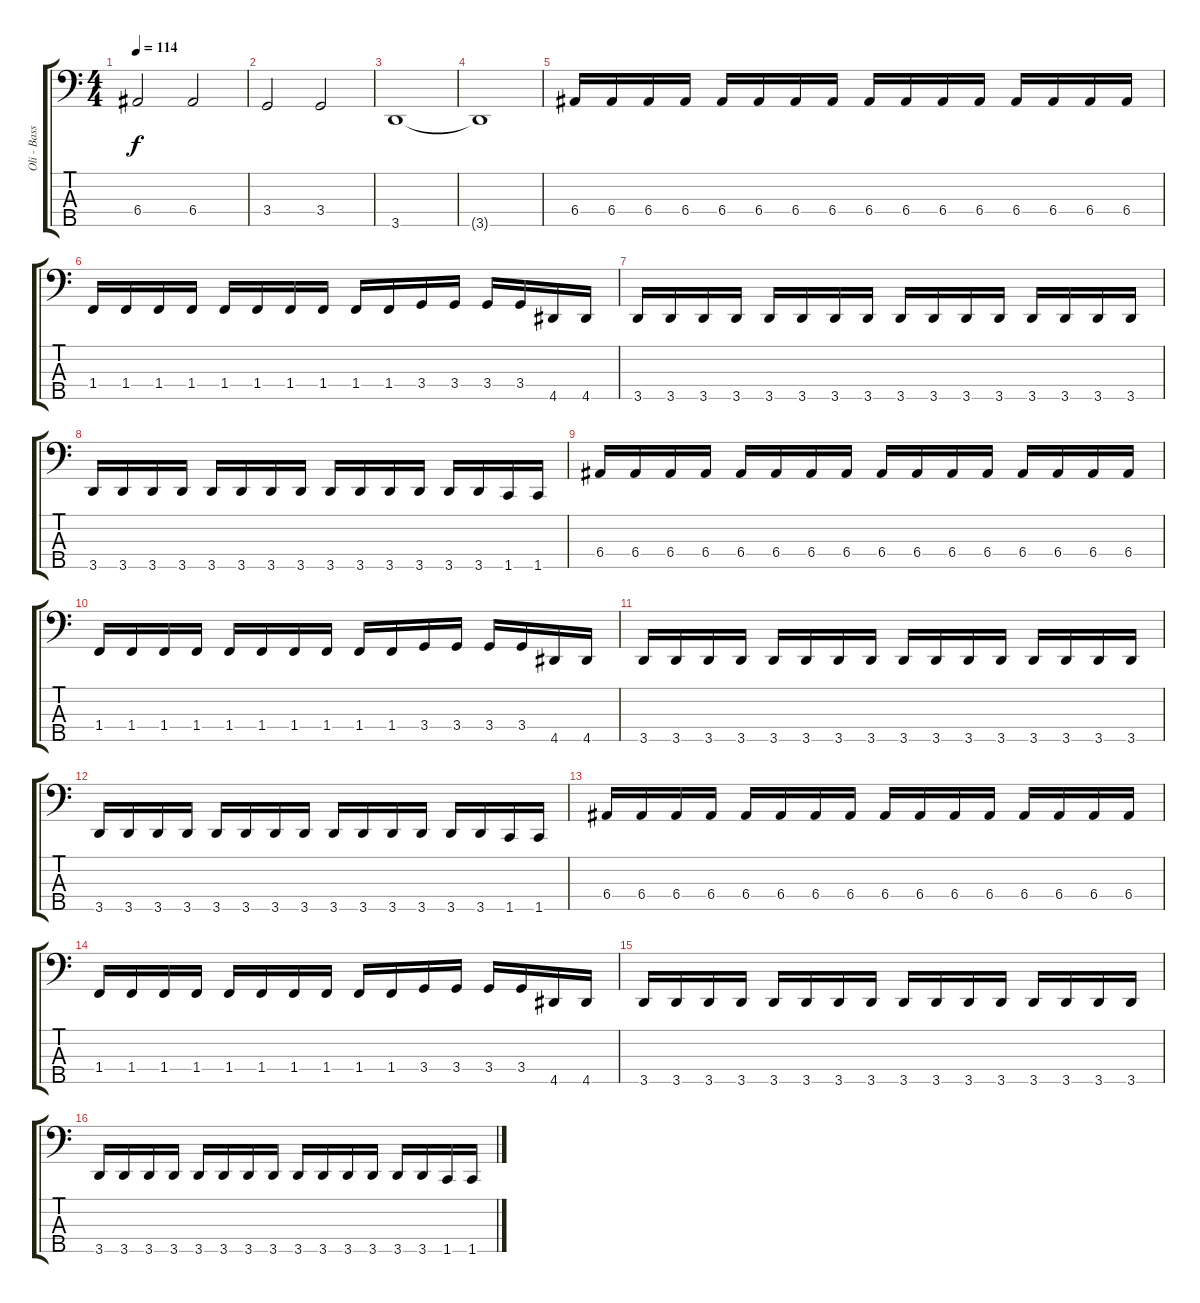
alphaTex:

\track ("Oli - Bass Guitar" "Oli - Bass") {instrument electricbasspick}
\staff {score tabs}
\tuning (G2 D2 A1 E1 B0) {hide}
\ts (4 4)
\tempo 114
\clef f4
\ks c
6.4.2{dy f} 6.4.2 |
3.4.2 3.4.2 |
3.5.1 |
3.5{t}.1 |
6.4.16 6.4.16 6.4.16 6.4.16 6.4.16 6.4.16 6.4.16 6.4.16 6.4.16 6.4.16 6.4.16 6.4.16 6.4.16 6.4.16 6.4.16 6.4.16 |
1.4.16 1.4.16 1.4.16 1.4.16 1.4.16 1.4.16 1.4.16 1.4.16 1.4.16 1.4.16 3.4.16 3.4.16 3.4.16 3.4.16 4.5.16 4.5.16 |
3.5.16 3.5.16 3.5.16 3.5.16 3.5.16 3.5.16 3.5.16 3.5.16 3.5.16 3.5.16 3.5.16 3.5.16 3.5.16 3.5.16 3.5.16 3.5.16 |
3.5.16 3.5.16 3.5.16 3.5.16 3.5.16 3.5.16 3.5.16 3.5.16 3.5.16 3.5.16 3.5.16 3.5.16 3.5.16 3.5.16 1.5.16 1.5.16 |
6.4.16 6.4.16 6.4.16 6.4.16 6.4.16 6.4.16 6.4.16 6.4.16 6.4.16 6.4.16 6.4.16 6.4.16 6.4.16 6.4.16 6.4.16 6.4.16 |
1.4.16 1.4.16 1.4.16 1.4.16 1.4.16 1.4.16 1.4.16 1.4.16 1.4.16 1.4.16 3.4.16 3.4.16 3.4.16 3.4.16 4.5.16 4.5.16 |
3.5.16 3.5.16 3.5.16 3.5.16 3.5.16 3.5.16 3.5.16 3.5.16 3.5.16 3.5.16 3.5.16 3.5.16 3.5.16 3.5.16 3.5.16 3.5.16 |
3.5.16 3.5.16 3.5.16 3.5.16 3.5.16 3.5.16 3.5.16 3.5.16 3.5.16 3.5.16 3.5.16 3.5.16 3.5.16 3.5.16 1.5.16 1.5.16 |
6.4.16 6.4.16 6.4.16 6.4.16 6.4.16 6.4.16 6.4.16 6.4.16 6.4.16 6.4.16 6.4.16 6.4.16 6.4.16 6.4.16 6.4.16 6.4.16 |
1.4.16 1.4.16 1.4.16 1.4.16 1.4.16 1.4.16 1.4.16 1.4.16 1.4.16 1.4.16 3.4.16 3.4.16 3.4.16 3.4.16 4.5.16 4.5.16 |
3.5.16 3.5.16 3.5.16 3.5.16 3.5.16 3.5.16 3.5.16 3.5.16 3.5.16 3.5.16 3.5.16 3.5.16 3.5.16 3.5.16 3.5.16 3.5.16 |
3.5.16 3.5.16 3.5.16 3.5.16 3.5.16 3.5.16 3.5.16 3.5.16 3.5.16 3.5.16 3.5.16 3.5.16 3.5.16 3.5.16 1.5.16 1.5.16
